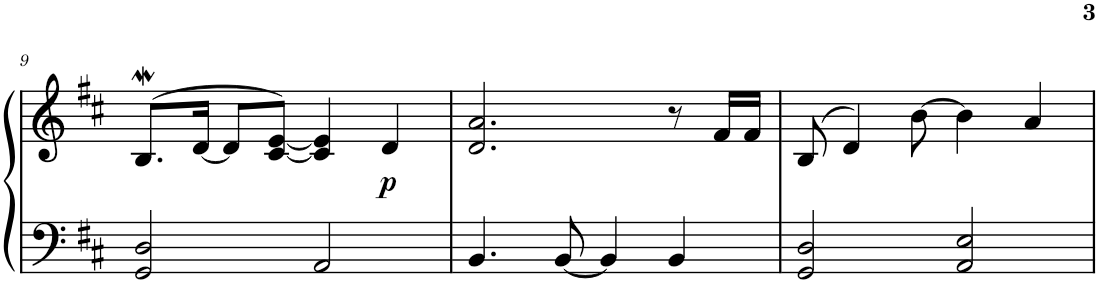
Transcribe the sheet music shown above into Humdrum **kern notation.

**kern	**kern	**dynam
*part1	*part1	*part1
*staff2	*staff1	*staff1/2
*I"Piano	*	*
*I'Pno	*	*
!!LO:PB:g=z
*clefF4	*clefG2	*
*k[f#c#]	*k[f#c#]	*
*M4/4	*M4/4	*
=9	=9	=9
2GG/ 2D/	(>8.BW/L	.
.	[<16d/Jk	.
.	8d/L]	.
.	[<8c#/ [<8e/J)	.
2AA/	4c#/] 4e/]	.
!	!	!LO:DY:b
.	4d/	p
=10	=10	=10
4.BB/	2.d/ 2.a/	.
[<8BB/	.	.
4BB/]	.	.
4BB/	8r	.
.	16f#/LL	.
.	16f#/JJ	.
=11	=11	=11
2GG/ 2D/	(>8B/	.
.	4d/)	.
.	[>8b\	.
2AA/ 2E/	4b\]	.
.	4a/	.
=	=	=
*-	*-	*-
